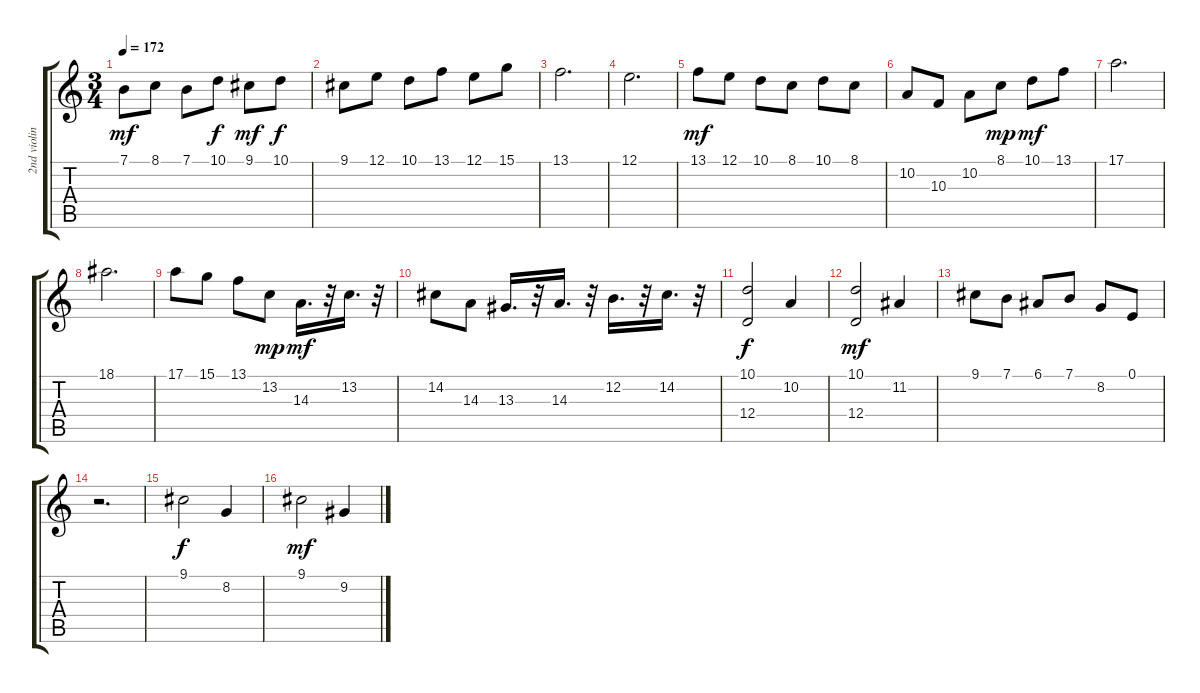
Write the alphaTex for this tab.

\track ("2nd violins" "2nd violin") {instrument stringensemble1}
\staff {score tabs}
\tuning (E4 B3 G3 D3 A2 E2) {hide}
\ts (3 4)
\tempo 172
\clef g2
\ks c
7.1.8{dy mf} 8.1.8 7.1.8 10.1.8{dy f} 9.1.8{dy mf} 10.1.8{dy f} |
9.1.8 12.1.8 10.1.8 13.1.8 12.1.8 15.1.8 |
13.1.2{d} |
12.1.2{d} |
13.1.8{dy mf} 12.1.8 10.1.8 8.1.8 10.1.8 8.1.8 |
10.2.8 10.3.8 10.2.8 8.1.8{dy mp} 10.1.8{dy mf} 13.1.8 |
17.1.2{d} |
18.1.2{d} |
17.1.8 15.1.8 13.1.8 13.2.8{dy mp} 14.3.16{d dy mf} r.32 13.2.16{d} r.32 |
14.2.8 14.3.8 13.3.16{d} r.32 14.3.16{d} r.32 12.2.16{d} r.32 14.2.16{d} r.32 |
(10.1 12.4).2{dy f} 10.2.4 |
(10.1 12.4).2{dy mf} 11.2.4 |
9.1.8 7.1.8 6.1.8 7.1.8 8.2.8 0.1.8 |
r.2{d} |
9.1.2{dy f} 8.2.4 |
9.1.2{dy mf} 9.2.4
